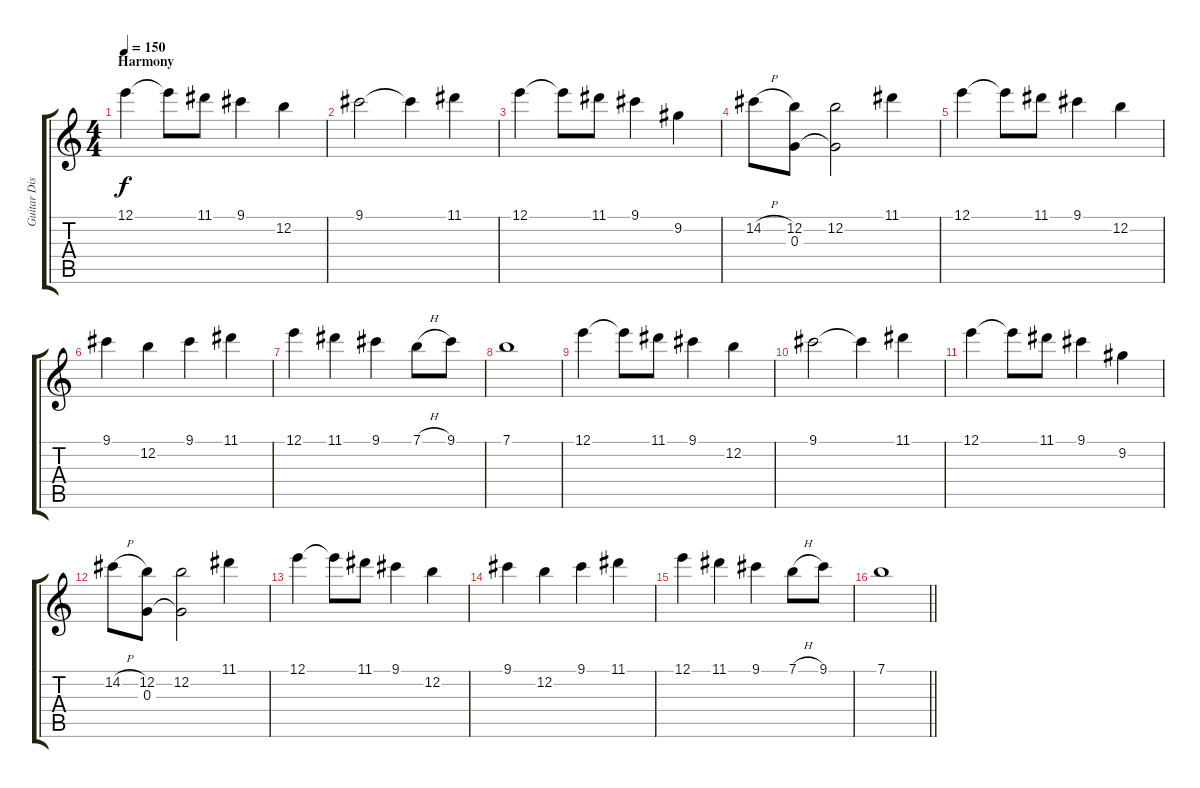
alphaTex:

\track ("Guitar Dist" "Guitar Dis") {instrument distortionguitar}
\staff {score tabs}
\tuning (E4 B3 G3 D3 A2 E2) {hide}
\ts (4 4)
\section ("" "Harmony")
\tempo 150
\clef g2
\ks c
12.1.4{dy f} 12.1{t}.8 11.1.8 9.1.4 12.2.4 |
9.1.2 9.1{t}.4 11.1.4 |
12.1.4 12.1{t}.8 11.1.8 9.1.4 9.2.4 |
14.2{h}.8 (12.2 0.3).8 (12.2 0.3{t}).2 11.1.4 |
12.1.4 12.1{t}.8 11.1.8 9.1.4 12.2.4 |
9.1.4 12.2.4 9.1.4 11.1.4 |
12.1.4 11.1.4 9.1.4 7.1{h}.8 9.1.8 |
7.1.1 |
12.1.4 12.1{t}.8 11.1.8 9.1.4 12.2.4 |
9.1.2 9.1{t}.4 11.1.4 |
12.1.4 12.1{t}.8 11.1.8 9.1.4 9.2.4 |
14.2{h}.8 (12.2 0.3).8 (12.2 0.3{t}).2 11.1.4 |
12.1.4 12.1{t}.8 11.1.8 9.1.4 12.2.4 |
9.1.4 12.2.4 9.1.4 11.1.4 |
12.1.4 11.1.4 9.1.4 7.1{h}.8 9.1.8 |
\barLineRight lightlight
7.1.1
